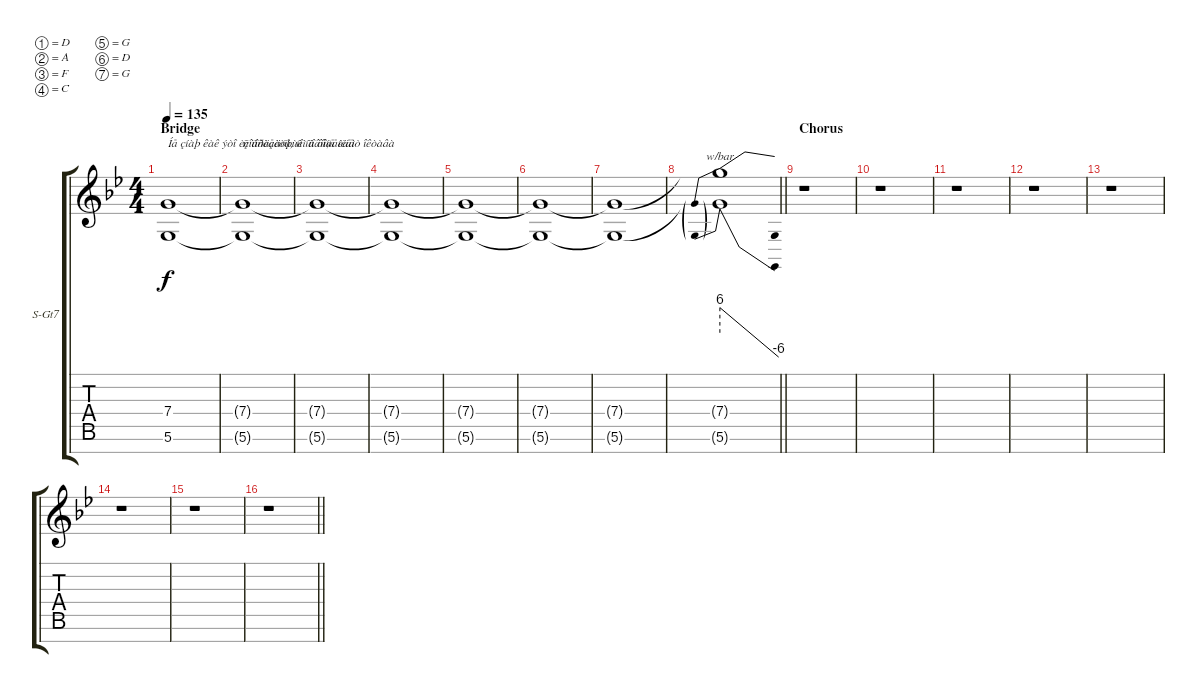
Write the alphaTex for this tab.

\bracketExtendMode groupsimilarinstruments
\firstSystemTrackNameOrientation horizontal
\otherSystemsTrackNameOrientation horizontal
\track ("samples" "S-Gt7") {instrument brightacousticpiano}
\staff {score tabs}
\tuning (D5 A4 F4 C3 G2 D2 G1)
\displaytranspose 12
\ts (4 4)
\section ("" "Bridge")
\tempo 135
\clef g2
\ks gminor
(7.4 5.6).1{txt "Íå çíàþ êàê ýòî èçîáðàçèòü, íî íà ôîíå èäåò îêòàâà" dy f} |
(7.4{t} 5.6{t}).1{txt "ñ ïîñëåäóþùèì ïîâûøåíèåì"} |
(7.4{t} 5.6{t}).1 |
(7.4{t} 5.6{t}).1 |
(7.4{t} 5.6{t}).1 |
(7.4{t} 5.6{t}).1 |
(7.4{t} 5.6{t}).1 |
\barLineRight lightlight
(7.4{t} 5.6{t}).1{tbe (predivedive default 0 24 60 -24)} |
\section ("" "Chorus")
r.1 |
r.1 |
r.1 |
r.1 |
r.1 |
r.1 |
r.1 |
\barLineRight lightlight
r.1
